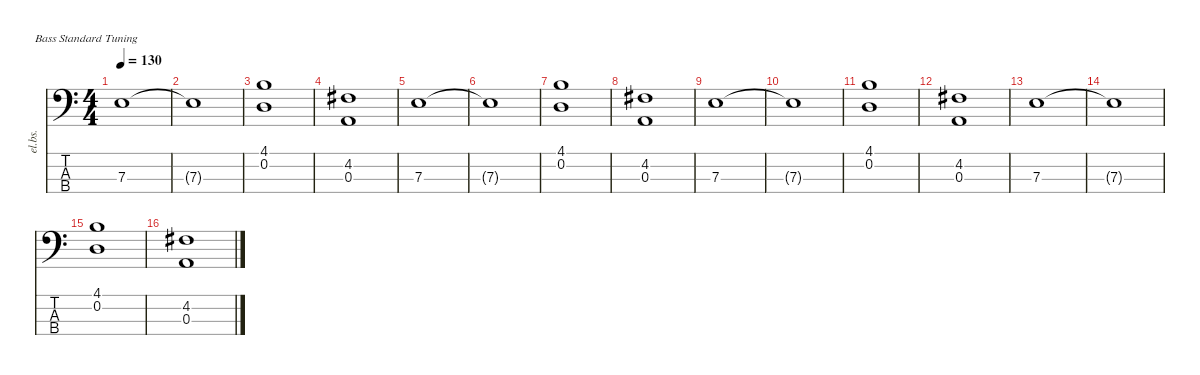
\defaultSystemsLayout 4
\hideDynamics
\bracketExtendMode nobrackets
\otherSystemsTrackNameOrientation horizontal
\track ("Lead Cliff I" "el.bs.") {instrument electricbassfinger}
\staff {score tabs}
\tuning (G2 D2 A1 E1)
\ts (4 4)
\tempo 130
\clef f4
\ks c
7.3.1{dy f beam Down} |
7.3{t}.1{beam Down} |
(4.1 0.2).1{beam Down} |
(4.2{acc #} 0.3).1{beam Up} |
7.3.1{beam Down} |
7.3{t}.1{beam Down} |
(4.1 0.2).1{beam Down} |
(4.2{acc #} 0.3).1{beam Up} |
7.3.1{beam Down} |
7.3{t}.1{beam Down} |
(4.1 0.2).1{beam Down} |
(4.2{acc #} 0.3).1{beam Up} |
7.3.1{beam Down} |
7.3{t}.1{beam Down} |
(4.1 0.2).1{beam Down} |
(4.2{acc #} 0.3).1{beam Up}
